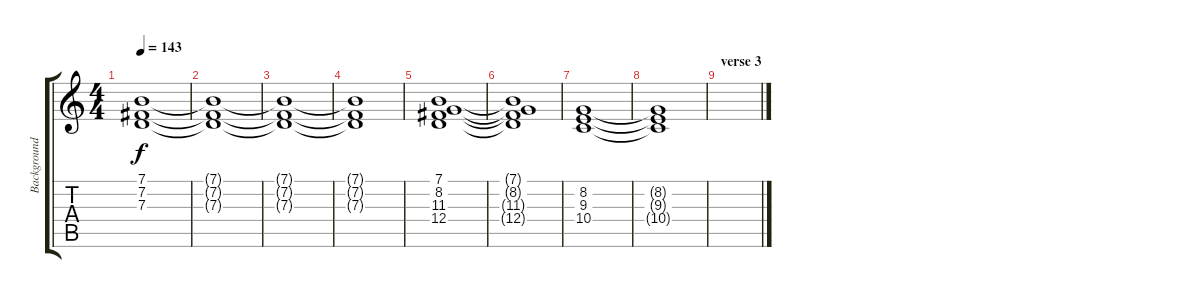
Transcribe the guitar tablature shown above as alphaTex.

\track ("Background Vocals" "Background") {instrument choiraahs}
\staff {score tabs}
\tuning (E4 B3 G3 D3 A2 E2) {hide}
\ts (4 4)
\tempo 143
\clef g2
\ks c
(7.1 7.2 7.3).1{dy f} |
(7.1{t} 7.2{t} 7.3{t}).1 |
(7.1{t} 7.2{t} 7.3{t}).1 |
(7.1{t} 7.2{t} 7.3{t}).1 |
(7.1 8.2 11.3 12.4).1 |
(7.1{t} 8.2{t} 11.3{t} 12.4{t}).1 |
(8.2 9.3 10.4).1 |
(8.2{t} 9.3{t} 10.4{t}).1 |
\section ("" "verse 3")
